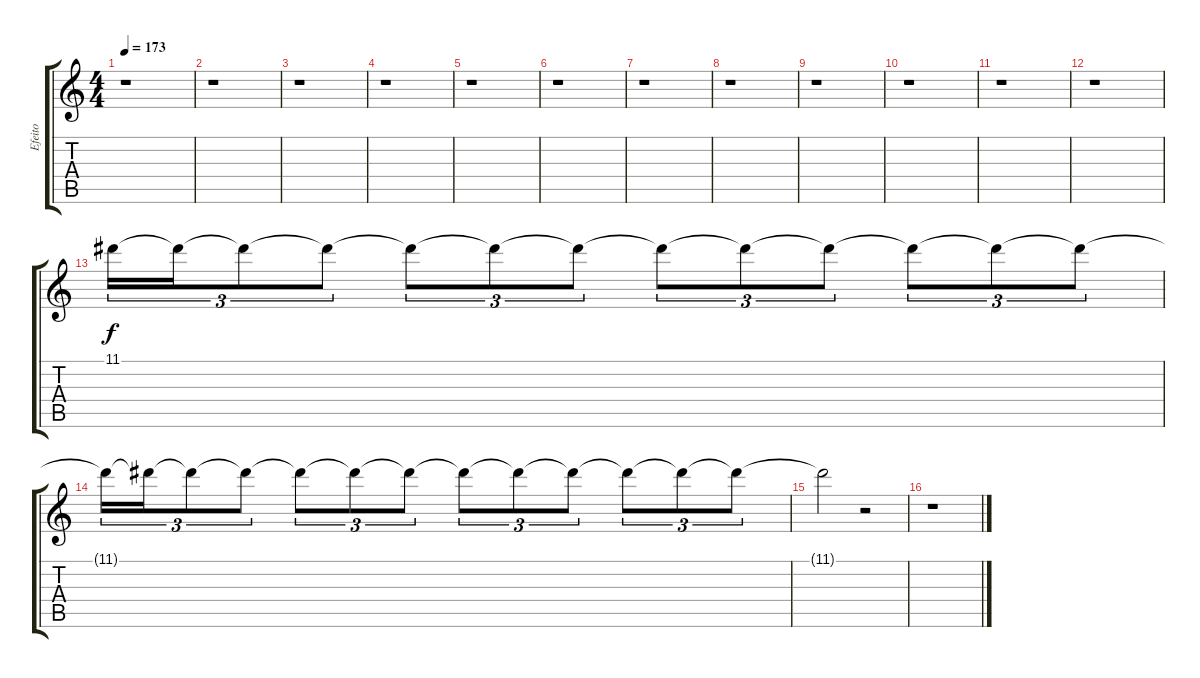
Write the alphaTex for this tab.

\track ("Efeito" "Efeito") {instrument guitarharmonics}
\staff {score tabs}
\tuning (E4 B3 G3 D3 A2 E2) {hide}
\ts (4 4)
\tempo 173
\clef g2
\ks c
r.1{dy f} |
r.1 |
r.1 |
r.1 |
r.1 |
r.1 |
r.1 |
r.1 |
r.1 |
r.1 |
r.1 |
r.1 |
11.1.16{tu (3 2) volume 0 balance 13} 11.1{t}.16{tu (3 2) volume 16} 11.1{t}.8{tu (3 2) volume 16} 11.1{t}.8{tu (3 2) volume 0 balance 3} 11.1{t}.8{tu (3 2) volume 16} 11.1{t}.8{tu (3 2) volume 0 balance 13} 11.1{t}.8{tu (3 2) volume 16} 11.1{t}.8{tu (3 2) volume 0 balance 3} 11.1{t}.8{tu (3 2) volume 16} 11.1{t}.8{tu (3 2) volume 0 balance 13} 11.1{t}.8{tu (3 2) volume 16} 11.1{t}.8{tu (3 2) volume 0 balance 3} 11.1{t}.8{tu (3 2) volume 16} |
11.1{t}.16{tu (3 2) volume 0 balance 13} 11.1{t}.16{tu (3 2) volume 16} 11.1{t}.8{tu (3 2) volume 16} 11.1{t}.8{tu (3 2) volume 0 balance 3} 11.1{t}.8{tu (3 2) volume 16} 11.1{t}.8{tu (3 2) volume 0 balance 13} 11.1{t}.8{tu (3 2) volume 16} 11.1{t}.8{tu (3 2) volume 0 balance 3} 11.1{t}.8{tu (3 2) volume 16} 11.1{t}.8{tu (3 2) volume 0 balance 13} 11.1{t}.8{tu (3 2) volume 16} 11.1{t}.8{tu (3 2) volume 0 balance 3} 11.1{t}.8{tu (3 2) volume 16} |
11.1{t}.2{volume 0} r.2 |
r.1
